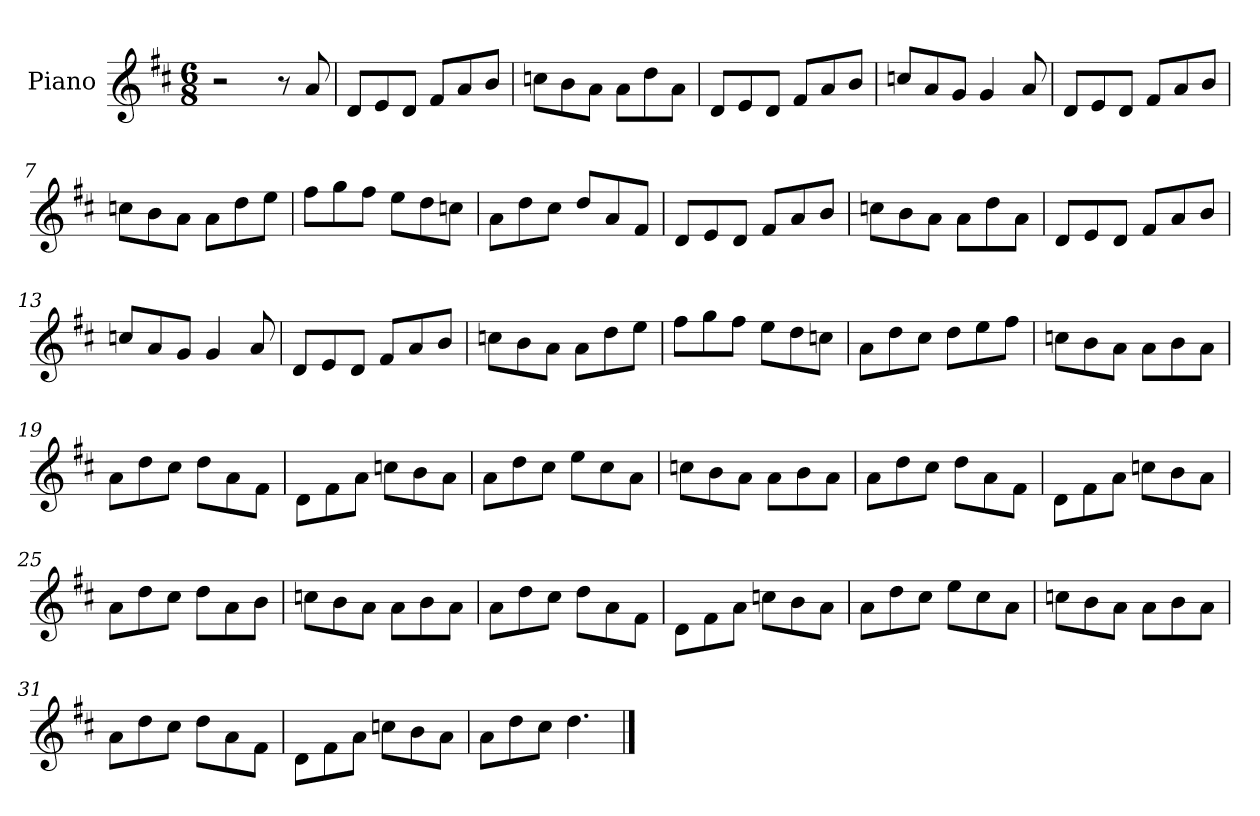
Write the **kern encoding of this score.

**kern
*part1
*staff1
*I"Piano
*I'Pno
*clefG2
*k[f#c#]
*M6/8
=1
2r
8r
8a/
=2
8d/L
8e/
8d/J
8f#/L
8a/
8b/J
=3
8ccn\L
8b\
8a\J
8a\L
8dd\
8a\J
=4
8d/L
8e/
8d/J
8f#/L
8a/
8b/J
=5
8ccn/L
8a/
8g/J
4g/
8a/
=6
8d/L
8e/
8d/J
8f#/L
8a/
8b/J
=7
8ccn\L
8b\
8a\J
8a\L
8dd\
8ee\J
=8
8ff#\L
8gg\
8ff#\J
8ee\L
8dd\
8ccn\J
=9
8a\L
8dd\
8cc#\J
8dd/L
8a/
8f#/J
=10
8d/L
8e/
8d/J
8f#/L
8a/
8b/J
=11
8ccn\L
8b\
8a\J
8a\L
8dd\
8a\J
=12
8d/L
8e/
8d/J
8f#/L
8a/
8b/J
=13
8ccn/L
8a/
8g/J
4g/
8a/
=14
8d/L
8e/
8d/J
8f#/L
8a/
8b/J
=15
8ccn\L
8b\
8a\J
8a\L
8dd\
8ee\J
=16
8ff#\L
8gg\
8ff#\J
8ee\L
8dd\
8ccn\J
=17
8a\L
8dd\
8cc#\J
8dd\L
8ee\
8ff#\J
=18
8ccn\L
8b\
8a\J
8a\L
8b\
8a\J
=19
8a\L
8dd\
8cc#\J
8dd\L
8a\
8f#\J
=20
8d\L
8f#\
8a\J
8ccn\L
8b\
8a\J
=21
8a\L
8dd\
8cc#\J
8ee\L
8cc#\
8a\J
=22
8ccn\L
8b\
8a\J
8a\L
8b\
8a\J
=23
8a\L
8dd\
8cc#\J
8dd\L
8a\
8f#\J
=24
8d\L
8f#\
8a\J
8ccn\L
8b\
8a\J
=25
8a\L
8dd\
8cc#\J
8dd\L
8a\
8b\J
=26
8ccn\L
8b\
8a\J
8a\L
8b\
8a\J
=27
8a\L
8dd\
8cc#\J
8dd\L
8a\
8f#\J
=28
8d\L
8f#\
8a\J
8ccn\L
8b\
8a\J
=29
8a\L
8dd\
8cc#\J
8ee\L
8cc#\
8a\J
=30
8ccn\L
8b\
8a\J
8a\L
8b\
8a\J
=31
8a\L
8dd\
8cc#\J
8dd\L
8a\
8f#\J
=32
8d\L
8f#\
8a\J
8ccn\L
8b\
8a\J
=33
8a\L
8dd\
8cc#\J
4.dd\
==
*-
